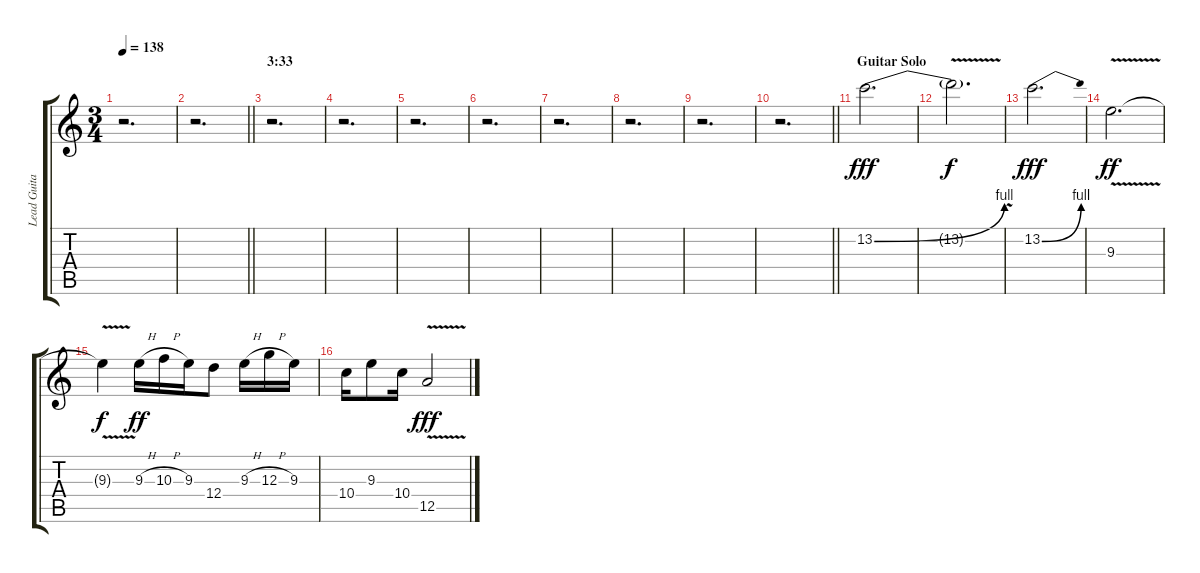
\track ("Lead Guitar (Steve)" "Lead Guita") {instrument overdrivenguitar}
\staff {score tabs}
\tuning (E4 B3 G3 D3 A2 E2) {hide}
\ts (3 4)
\tempo 138
\clef g2
\ks c
r.2{d dy f} |
\barLineRight lightlight
r.2{d} |
\section ("" "3:33")
r.2{d} |
r.2{d} |
r.2{d} |
r.2{d} |
r.2{d} |
r.2{d} |
r.2{d} |
\barLineRight lightlight
r.2{d} |
\section ("" "Guitar Solo")
13.2{be (bend 0 0 60 4)}.2{d dy fff volume 14} |
13.2{v t}.2{d dy f} |
13.2{be (bend 0 0 60 4)}.2{d dy fff} |
9.3{v}.2{d dy ff} |
9.3{t}.4{dy f} 9.3{h}.16{dy ff} 10.3{h}.16 9.3.16 12.4.8 9.3{h}.16 12.3{h}.16 9.3.16 |
10.4.16 9.3.8 10.4.16 12.5{v}.2{dy fff}
